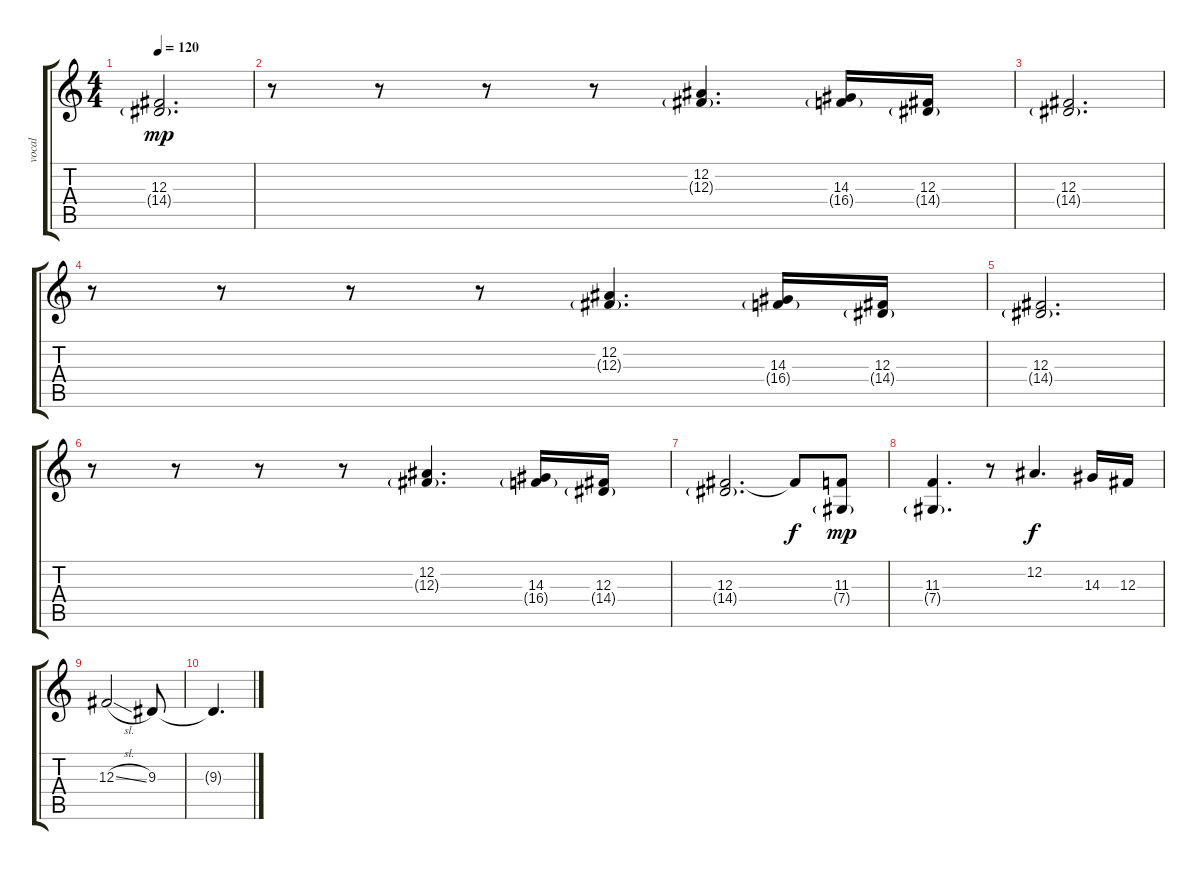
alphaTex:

\track ("vocal" "vocal") {instrument lead2sawtooth}
\staff {score tabs}
\tuning (Eb4 Bb3 Gb3 Db3 Ab2 Eb2) {hide}
\ts (4 4)
\tempo 120
\clef g2
\ks c
(12.3 14.4{g}).2{d dy mp} |
r.8 r.8 r.8 r.8 (12.2 12.3{g}).4{d} (14.3 16.4{g}).16 (12.3 14.4{g}).16 |
(12.3 14.4{g}).2{d} |
r.8 r.8 r.8 r.8 (12.2 12.3{g}).4{d} (14.3 16.4{g}).16 (12.3 14.4{g}).16 |
(12.3 14.4{g}).2{d} |
r.8 r.8 r.8 r.8 (12.2 12.3{g}).4{d} (14.3 16.4{g}).16 (12.3 14.4{g}).16 |
(12.3 14.4{g}).2{d} 12.3{t}.8{dy f} (11.3 7.4{g}).8{dy mp} |
(11.3 7.4{g}).4{d} r.8 12.2.4{d dy f} 14.3.16 12.3.16 |
12.3{sl}.2 9.3.8 |
9.3{t}.4{d}
